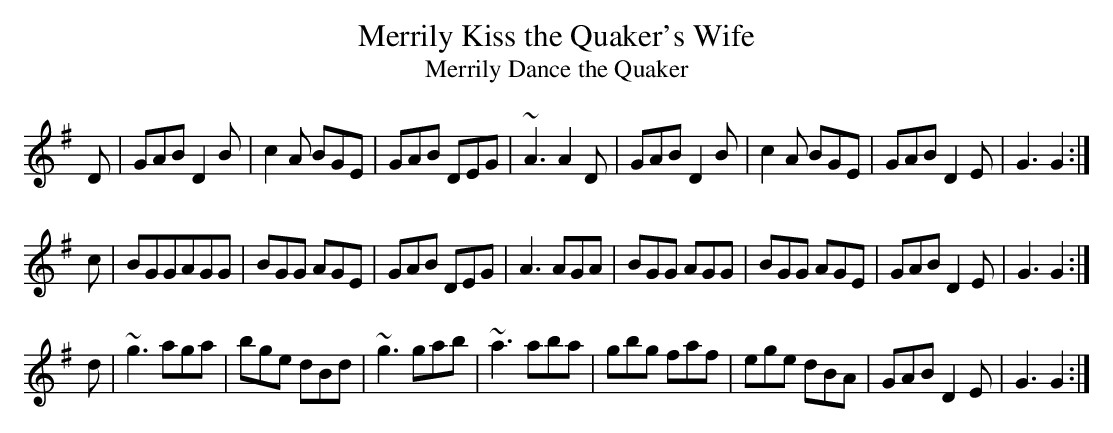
X:1
T:Merrily Kiss the Quaker's Wife
T:Merrily Dance the Quaker
K:G
D|GAB D2B|c2A BGE|GAB DEG|~A3 A2D|GAB D2B|c2A BGE|GAB D2 E|G3 G2:|
c|BGGAGG|BGG AGE|GAB DEG|A3 AGA|BGG AGG|BGG AGE|GAB D2E|G3 G2:|
d|~g3 aga|bge dBd|~g3 gab|~a3 aba|gbg faf|ege dBA|GAB D2 E|G3 G2:|
